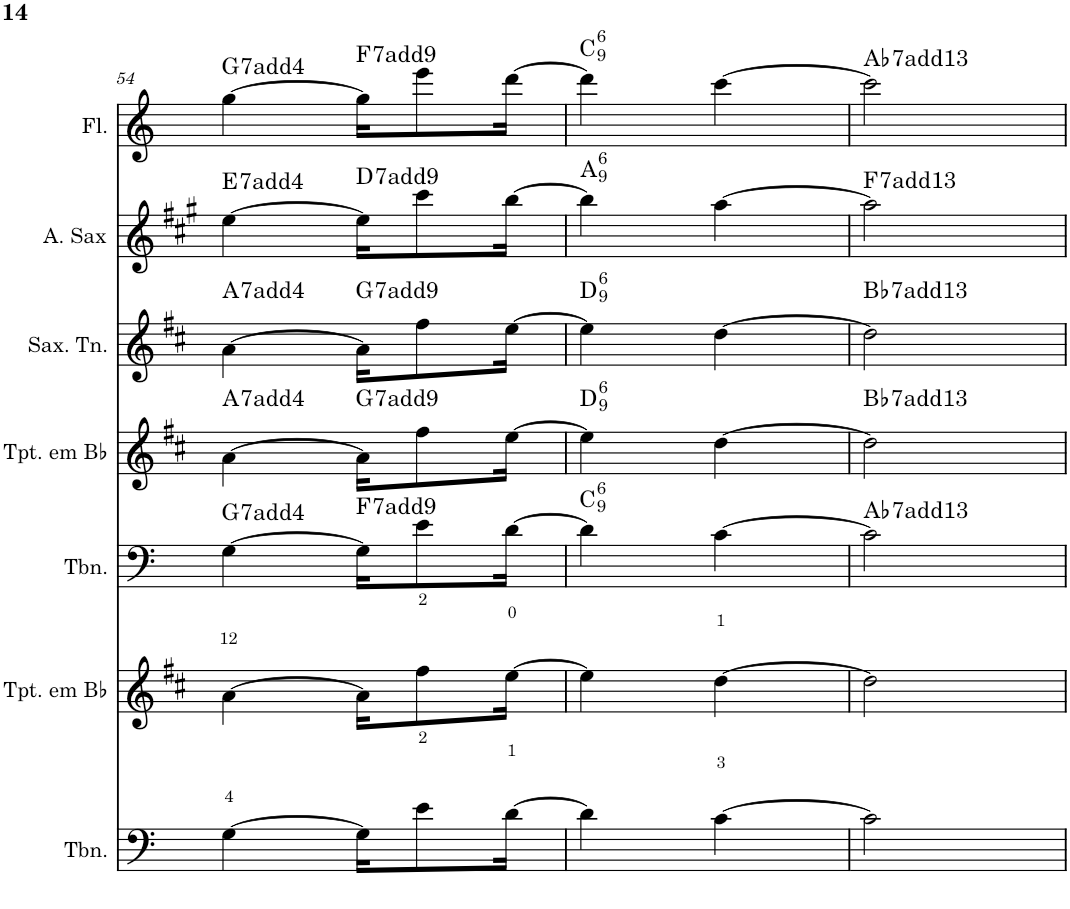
**kern	**kern	**kern	**harte	**kern	**harte	**kern	**harte	**kern	**harte	**kern	**harte
*part7	*part6	*part5	*part5	*part4	*part4	*part3	*part3	*part2	*part2	*part1	*part1
*staff7	*staff6	*staff5	*	*staff4	*	*staff3	*	*staff2	*	*staff1	*
*I"Trombone	*I"Trompete em Bb	*I"Trombone	*	*I"Trompete em Bb	*	*I"Saxofone Tenor	*	*I"Saxofone Alto	*	*I"Flauta Transversal	*
*I'Tbn.	*I'Tpt. em Bb	*I'Tbn.	*	*I'Tpt. em Bb	*	*I'Sax. Tn.	*	*	*	*I'Fl.	*
!!LO:PB:g=z
*clefF4	*clefG2	*clefF4	*	*clefG2	*	*clefG2	*	*clefG2	*	*clefG2	*
*	*Trd1c2	*	*	*Trd1c2	*	*Trd8c14	*	*Trd5c9	*	*	*
*k[]	*k[f#c#]	*k[]	*	*k[f#c#]	*	*k[f#c#]	*	*k[f#c#g#]	*	*k[]	*
*M2/4	*M2/4	*M2/4	*	*M2/4	*	*M2/4	*	*M2/4	*	*M2/4	*
=54	=54	=54	=54	=54	=54	=54	=54	=54	=54	=54	=54
!	!	!	!LO:H:kt=7	!	!LO:H:kt=7	!	!LO:H:kt=7	!	!LO:H:kt=7	!	!LO:H:kt=7
[4G\	[4a\	[4G\	G:7(4)	[4a\	A:7(4)	[4a\	A:7(4)	[4ee\	E:7(4)	[4gg\	G:7(4)
!	!	!	!LO:H:kt=7	!	!LO:H:kt=7	!	!LO:H:kt=7	!	!LO:H:kt=7	!	!LO:H:kt=7
16G\KL]	16a\KL]	16G\KL]	F:7(9)	16a\KL]	G:7(9)	16a\KL]	G:7(9)	16ee\KL]	D:7(9)	16gg\KL]	F:7(9)
8e\	8ff#\	8en\	.	8ff#\	.	8ff#\	.	8ccc#\	.	8eeen\	.
[16d\Jk	[16ee\Jk	[16d\Jk	.	[16ee\Jk	.	[16ee\Jk	.	[16bb\Jk	.	[16ddd\Jk	.
=55	=55	=55	=55	=55	=55	=55	=55	=55	=55	=55	=55
!	!	!	!LO:H:kt=6	!	!LO:H:kt=6	!	!LO:H:kt=6	!	!LO:H:kt=6	!	!LO:H:kt=6
4d\]	4ee\]	4d\]	C:maj6(9)	4ee\]	D:maj6(9)	4ee\]	D:maj6(9)	4bb\]	A:maj6(9)	4ddd\]	C:maj6(9)
[4c\	[4dd\	[4c\	.	[4dd\	.	[4dd\	.	[4aa\	.	[4ccc\	.
=56	=56	=56	=56	=56	=56	=56	=56	=56	=56	=56	=56
!	!	!	!LO:H:kt=7	!	!LO:H:kt=7	!	!LO:H:kt=7	!	!LO:H:kt=7	!	!LO:H:kt=7
2c\]	2dd\]	2c\]	Ab:7(13)	2dd\]	Bb:7(13)	2dd\]	Bb:7(13)	2aa\]	F:7(13)	2ccc\]	Ab:7(13)
=	=	=	=	=	=	=	=	=	=	=	=
*-	*-	*-	*-	*-	*-	*-	*-	*-	*-	*-	*-
